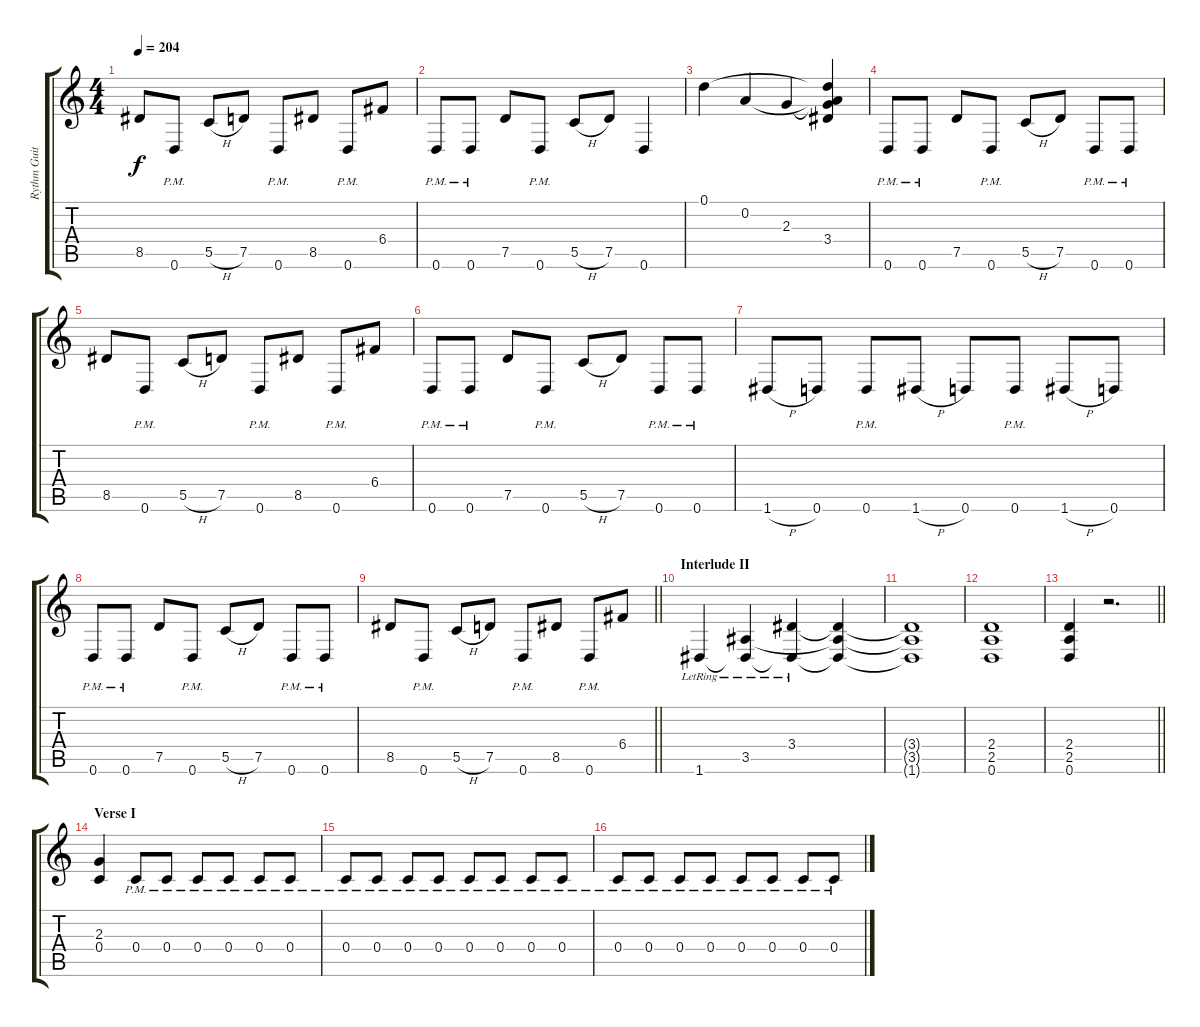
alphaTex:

\track ("Rythm Guitar II" "Rythm Guit") {instrument overdrivenguitar}
\staff {score tabs}
\tuning (D4 A3 F3 C3 G2 D2) {hide}
\ts (4 4)
\tempo 204
\clef g2
\ks c
8.5.8{dy f} 0.6{pm}.8 5.5{h}.8 7.5.8 0.6{pm}.8 8.5.8 0.6{pm}.8 6.4.8 |
0.6{pm}.8 0.6{pm}.8 7.5.8 0.6{pm}.8 5.5{h}.8 7.5.8 0.6.4 |
0.1.4 0.2.4 2.3.4 (0.1{t} 0.2{t} 2.3{t} 3.4).4 |
0.6{pm}.8 0.6{pm}.8 7.5.8 0.6{pm}.8 5.5{h}.8 7.5.8 0.6{pm}.8 0.6{pm}.8 |
8.5.8 0.6{pm}.8 5.5{h}.8 7.5.8 0.6{pm}.8 8.5.8 0.6{pm}.8 6.4.8 |
0.6{pm}.8 0.6{pm}.8 7.5.8 0.6{pm}.8 5.5{h}.8 7.5.8 0.6{pm}.8 0.6{pm}.8 |
1.6{h}.8 0.6.8 0.6{pm}.8 1.6{h}.8 0.6.8 0.6{pm}.8 1.6{h}.8 0.6.8 |
0.6{pm}.8 0.6{pm}.8 7.5.8 0.6{pm}.8 5.5{h}.8 7.5.8 0.6{pm}.8 0.6{pm}.8 |
\barLineRight lightlight
8.5.8 0.6{pm}.8 5.5{h}.8 7.5.8 0.6{pm}.8 8.5.8 0.6{pm}.8 6.4.8 |
\section ("" "Interlude II")
1.6{lr}.4 (3.5{lr} 1.6{t}).4 (3.4{lr} 1.6{t}).4 (3.4{t} 3.5{t} 1.6{t}).4 |
(3.4{t} 3.5{t} 1.6{t}).1 |
(2.4 2.5 0.6).1 |
\barLineRight lightlight
(2.4 2.5 0.6).4 r.2{d} |
\section ("" "Verse I")
(2.3 0.4).4 0.4{pm}.8 0.4{pm}.8 0.4{pm}.8 0.4{pm}.8 0.4{pm}.8 0.4{pm}.8 |
0.4{pm}.8 0.4{pm}.8 0.4{pm}.8 0.4{pm}.8 0.4{pm}.8 0.4{pm}.8 0.4{pm}.8 0.4{pm}.8 |
0.4{pm}.8 0.4{pm}.8 0.4{pm}.8 0.4{pm}.8 0.4{pm}.8 0.4{pm}.8 0.4{pm}.8 0.4{pm}.8
